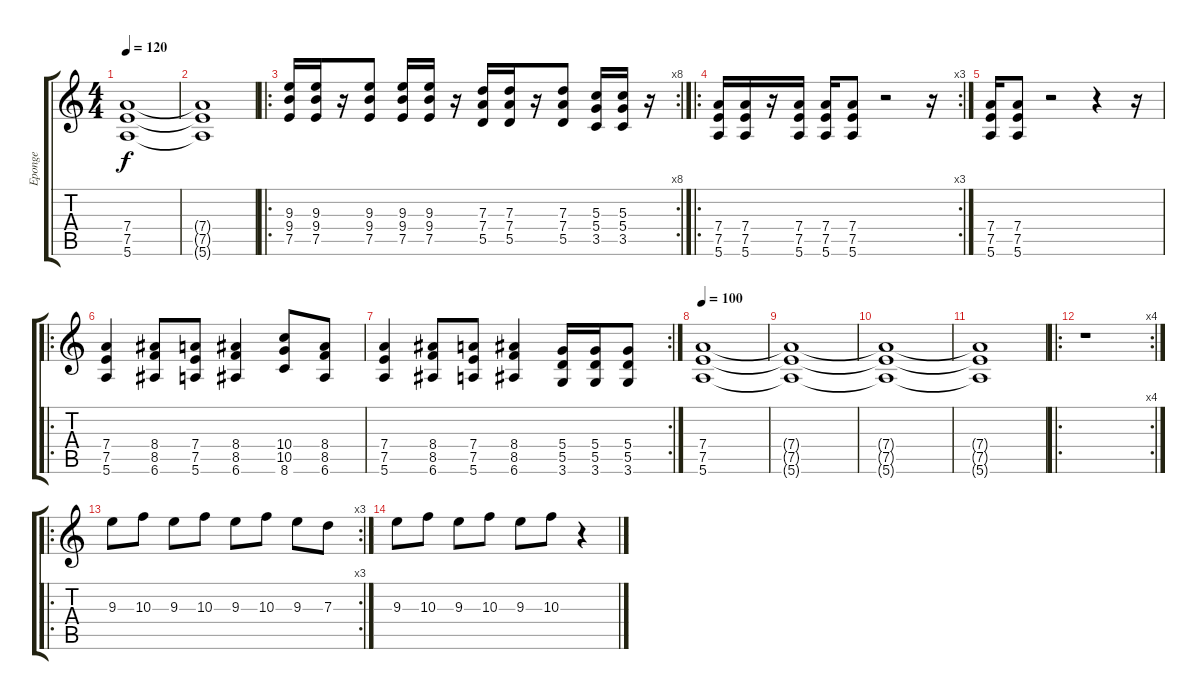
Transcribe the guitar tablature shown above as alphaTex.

\track ("Eponge" "Eponge") {instrument distortionguitar}
\staff {score tabs}
\tuning (E4 B3 G3 D3 A2 E2) {hide}
\ts (4 4)
\tempo 120
\clef g2
\ks c
(7.4 7.5 5.6).1{dy f} |
(7.4{t} 7.5{t} 5.6{t}).1 |
\ro
\rc 8
(9.3 9.4 7.5).16{instrument electricguitarclean} (9.3 9.4 7.5).16 r.16 (9.3 9.4 7.5).8 (9.3 9.4 7.5).16 (9.3 9.4 7.5).16 r.16 (7.3 7.4 5.5).16 (7.3 7.4 5.5).16 r.16 (7.3 7.4 5.5).8 (5.3 5.4 3.5).16 (5.3 5.4 3.5).16 r.16 |
\ro
\rc 3
(7.4 7.5 5.6).16{instrument distortionguitar} (7.4 7.5 5.6).16 r.16 (7.4 7.5 5.6).16 (7.4 7.5 5.6).16 (7.4 7.5 5.6).8 r.2 r.16 |
(7.4 7.5 5.6).16 (7.4 7.5 5.6).8 r.2 r.4 r.16 |
\ro
(7.4 7.5 5.6).4 (8.4 8.5 6.6).8 (7.4 7.5 5.6).8 (8.4 8.5 6.6).4 (10.4 10.5 8.6).8 (8.4 8.5 6.6).8 |
\rc 2
(7.4 7.5 5.6).4 (8.4 8.5 6.6).8 (7.4 7.5 5.6).8 (8.4 8.5 6.6).4 (5.4 5.5 3.6).16 (5.4 5.5 3.6).16 (5.4 5.5 3.6).8 |
\tempo 100
(7.4 7.5 5.6).1 |
(7.4{t} 7.5{t} 5.6{t}).1 |
(7.4{t} 7.5{t} 5.6{t}).1 |
(7.4{t} 7.5{t} 5.6{t}).1 |
\ro
\rc 4
r.1 |
\ro
\rc 3
9.3.8 10.3.8 9.3.8 10.3.8 9.3.8 10.3.8 9.3.8 7.3.8 |
9.3.8 10.3.8 9.3.8 10.3.8 9.3.8 10.3.8 r.4
